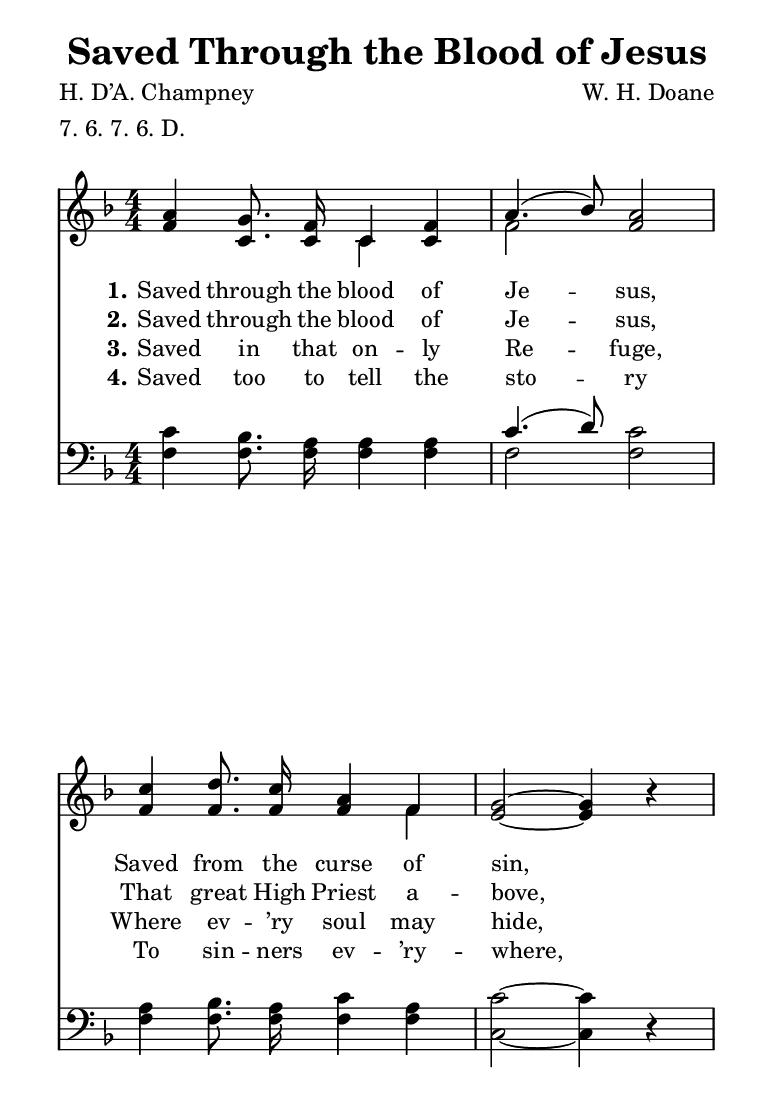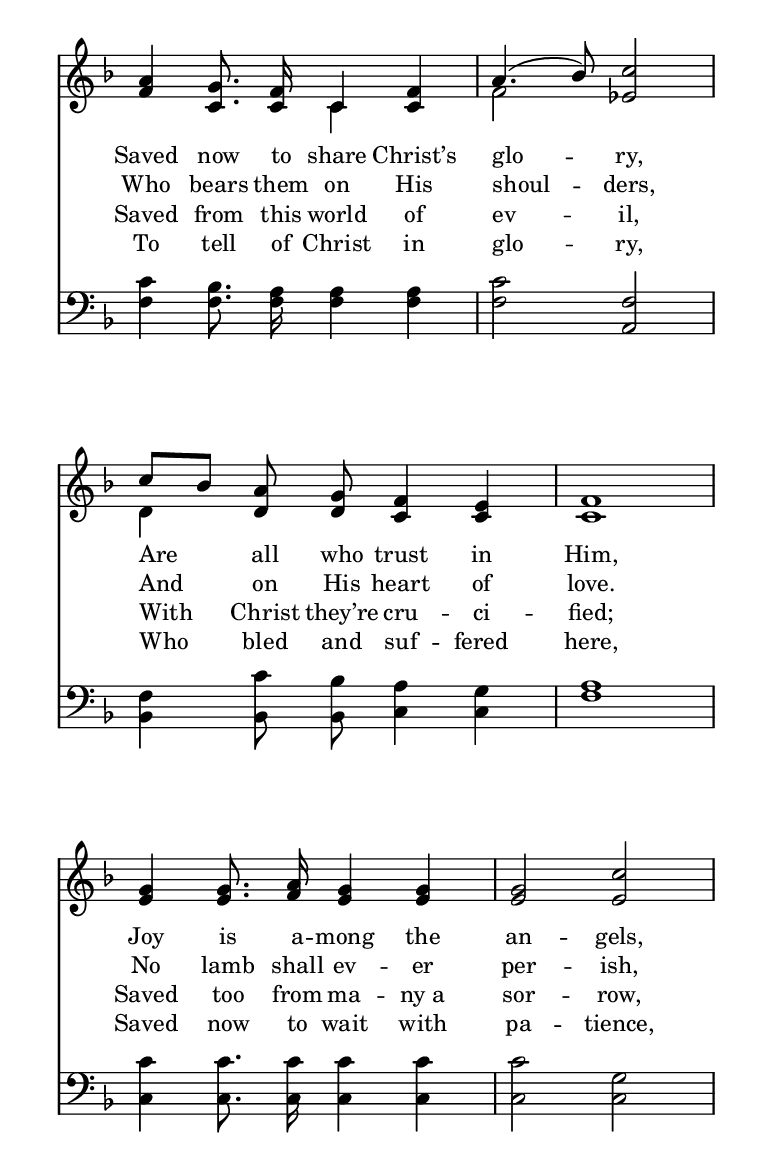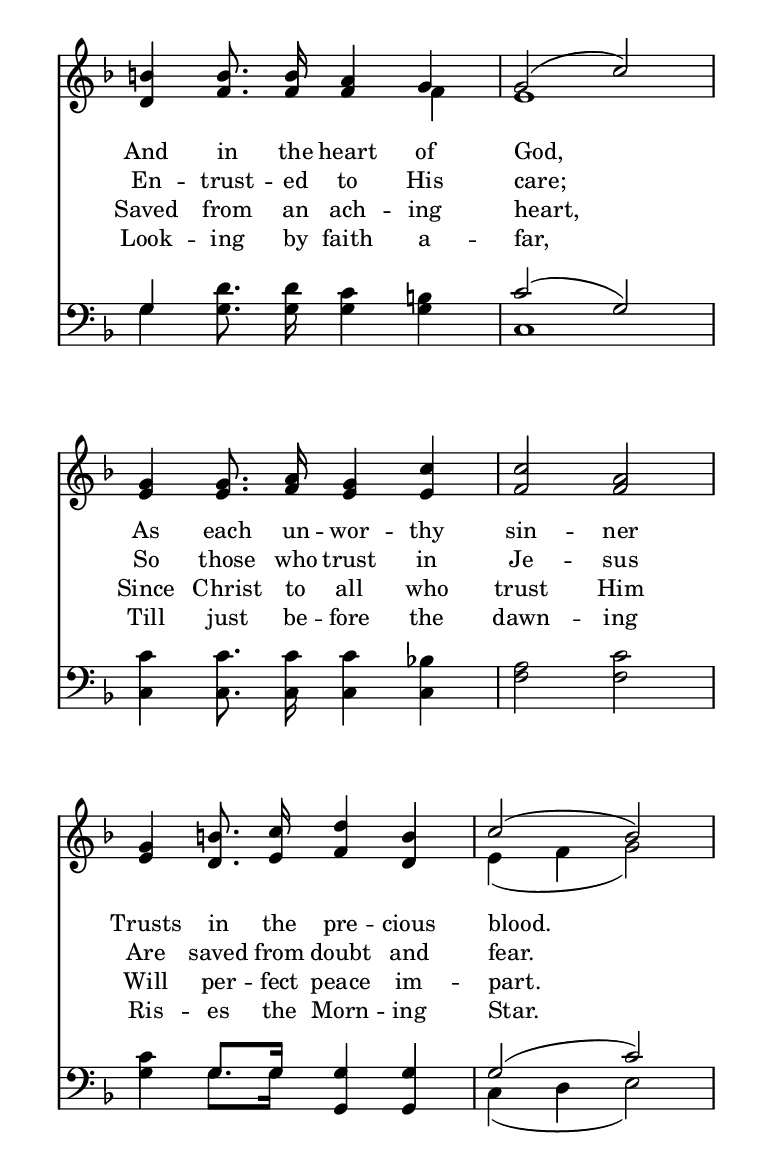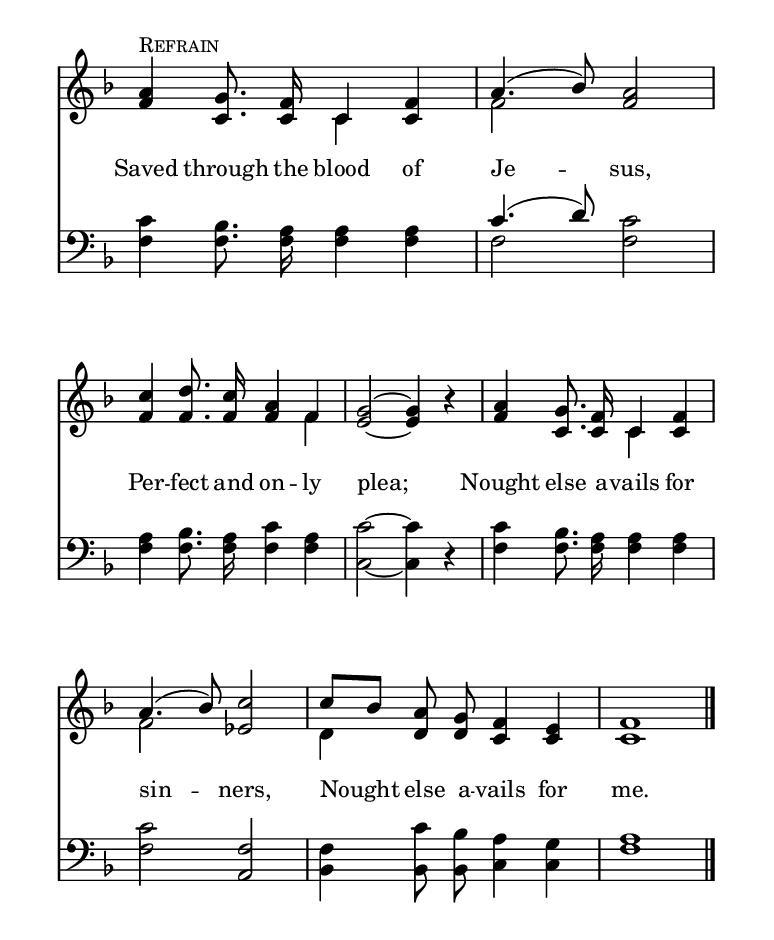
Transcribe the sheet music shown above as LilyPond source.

\include "common/global.ily"
\paper {
  \include "common/paper.ily"
  ragged-last-bottom = ##t
  systems-per-page = #(cond (is-eogsized 4) (#t #f))
  system-count = #(cond (is-eogsized 5) (#t #f))
}

\header{
  hymnnumber = "114"
  title = "Saved Through the Blood of Jesus"
  tunename = "Heart’s Refuge"
  meter = "7. 6. 7. 6. D."
  poet = "H. D’A. Champney"
  composer = "W. H. Doane"
  %copyright = ""
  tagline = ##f
}

% for fermata in MIDI
ta = { \tempo 4=80 }
tb = { \tempo 4=40 }

global = {
  \include "common/overrides.ily"
  \override Staff.TimeSignature.style = #'numbered
  \time 4/4
  \override Score.MetronomeMark.transparent = ##t % hide all fermata changes too
  \ta
  \key f \major
  \autoBeamOff
}

notesSoprano = {
\global
\relative c'' {

  a4 g8. f16 c4 f | a4.( bes8) a2 |
  c4 d8. c16 a4 f | g2 ~ g4 r4 |

  a4 g8. f16 c4 f | a4.( bes8) c2 |
  c8[ bes] a g f4 e | f1 |

  g4 g8. a16 g4 g | g2 c |
  b4 b8. b16 a4 g | g2( c) |

  g4 g8. a16 g4 c | c2 a |
  g4 b8. c16 d4 b | c2( bes) |

  << s^\markup { \small \caps "Refrain" }
  { a4 g8. f16 c4 f | a4.( bes8) a2 | } >>
  c4 d8. c16 a4 f | g2 ~ g4 r4 |

  a4 g8. f16 c4 f | a4.( bes8) c2 |
  c8[ bes] a g f4 e | f1 |

  \bar "|."

}
}

notesAlto = {
\global
\relative e' {

  f4 c8. c16 c4 c | f2 f |
  f4 f8. f16 f4 f | e2 ~ e4 r4 |

  f4 c8. c16 c4 c | f2 ees |
  d4 d8 d c4 c | c1 |

  e4 e8. f16 e4 e | e2 e |
  d4 f8. f16 f4 f | e1 |

  e4 e8. f16 e4 e | f2 f |
  e4 d8. e16 f4 d | e4( f g2) |

  f4 c8. c16 c4 c | f2 f |
  f4 f8. f16 f4 f | e2 ~ e4 r4 |

  f4 c8. c16 c4 c | f2 ees |
  d4 d8 d c4 c | c1 |

}
}

notesTenor = {
\global
\relative a {

  c4 bes8. a16 a4 a | c4.( d8) c2 |
  a4 bes8. a16 c4 a | c2 ~ c4 r4 |

  c4 bes8. a16 a4 a | c2 f, |
  f4 c'8 bes a4 g | a1 |

  c4 c8. c16 c4 c | c2 g |
  g4 d'8. d16 c4 b | c2( g) |

  c4 c8. c16 c4 bes! | a2 c |
  c4 g8. g16 g4 g | g2( c) |

  c4 bes8. a16 a4 a | c4.( d8) c2 |
  a4 bes8. a16 c4 a | c2 ~ c4 r4 |

  c4 bes8. a16 a4 a | c2 f, |
  f4 c'8 bes a4 g | a1 |

}
}

notesBass = {
\global
\relative f {

  f4 f8. f16 f4 f | f2 f |
  f4 f8. f16 f4 f | c2 ~ c4 r4 |

  f4 f8. f16 f4 f | f2 a, |
  bes4 bes8 bes c4 c | f1 |

  c4 c8. c16 c4 c | c2 c |
  g'4 g8. g16 g4 g | c,1 |

  c4 c8. c16 c4 c | f2 f |
  g4 g8. g16 g,4 g | c4( d e2) |

  f4 f8. f16 f4 f | f2 f |
  f4 f8. f16 f4 f | c2 ~ c4 r4 |

  f4 f8. f16 f4 f | f2 a, |
  bes4 bes8 bes c4 c | f1 |

}
}

Refrain = \lyricmode {

Saved through the blood of Je -- sus,
Per -- fect and on -- ly plea;
Nought else a -- vails for sin -- ners,
Nought else a -- vails for me.

}

wordsA = \lyricmode {
\set stanza = "1."

Saved through the blood of Je -- sus,
Saved from the curse of sin,
Saved now to share Christ’s glo -- ry,
Are all who trust in Him,
Joy is a -- mong the an -- gels,
And in the heart of God,
As each un -- wor -- thy sin -- ner
Trusts in the pre -- cious blood.

}

wordsB = \lyricmode {
\set stanza = "2."

Saved through the blood of Je -- sus,
That great High Priest a -- bove,
Who bears them on His shoul -- ders,
And on His heart of love.
No lamb shall ev -- er per -- ish,
En -- trust -- ed to His care;
So those who trust in Je -- sus
Are saved from doubt and fear.

\Refrain

}

wordsC = \lyricmode {
\set stanza = "3."

Saved in that on -- ly Re -- fuge,
Where ev -- ’ry soul may hide,
Saved from this world of ev -- il,
With Christ they’re cru -- ci -- fied;
Saved too from ma -- ny_a sor -- row,
Saved from an ach -- ing heart,
Since Christ to all who trust Him
Will per -- fect peace im -- part.

}

wordsD = \lyricmode {
\set stanza = "4."

Saved too to tell the sto -- ry
To sin -- ners ev -- ’ry -- where,
To tell of Christ in glo -- ry,
Who bled and suf -- fered here,
Saved now to wait with pa -- tience,
Look -- ing by faith a -- far,
Till just be -- fore the dawn -- ing
Ris -- es the Morn -- ing Star.

}

\score {
  \context ChoirStaff <<
    \context Staff = upper <<
      \set Staff.autoBeaming = ##f
      \set ChoirStaff.systemStartDelimiter = #'SystemStartBar
      \set ChoirStaff.printPartCombineTexts = ##f
      \partcombine #'(2 . 9) \notesSoprano \notesAlto
      \context NullVoice = sopranos { \voiceOne << \notesSoprano >> }
      \context NullVoice = altos { \voiceTwo << \notesAlto >> }
      \context Lyrics = one   \lyricsto sopranos \wordsA
      \context Lyrics = two   \lyricsto sopranos \wordsB
      \context Lyrics = three \lyricsto sopranos \wordsC
      \context Lyrics = four  \lyricsto sopranos \wordsD
    >>
    \context Staff = men <<
      \clef bass
      \set ChoirStaff.printPartCombineTexts = ##f
      \partcombine #'(2 . 9) \notesTenor \notesBass
      \context NullVoice = tenors { \voiceOne << \notesTenor >> }
      \context NullVoice = basses { \voiceTwo << \notesBass >> }
    >>
  >>
  \layout {
    \include "common/layout.ily"
  }
  \midi{
    \include "common/midi.ily"
  }
}

\version "2.19.49"  % necessary for upgrading to future LilyPond versions.

% vi:set et ts=2 sw=2 ai nocindent syntax=lilypond:
